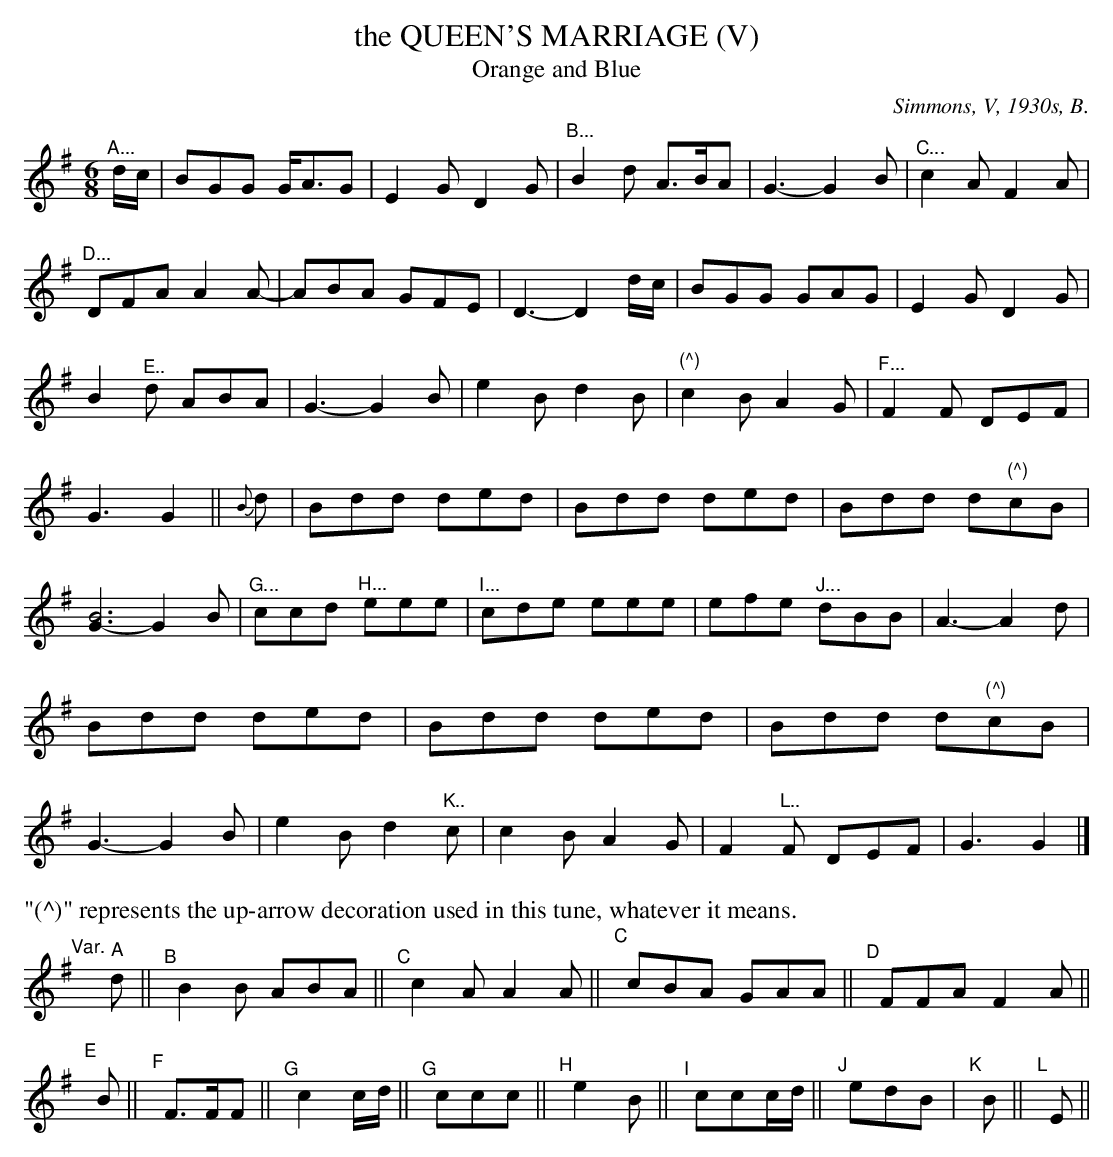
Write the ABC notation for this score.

X:1
T: the QUEEN'S MARRIAGE (V)
T: Orange and Blue
O: Simmons, V, 1930s, B.
M: 6/8
L: 1/8
K: G
"^A..."d/c/ |\
BGG G<AG | E2G D2G | "^B..."B2d A>BA | G3- G2B | "^C..."c2A F2A | "^D..."DFA A2A- |
ABA GFE | D3- D2d/c/ | BGG GAG | E2G D2G | B2"^E.."d ABA | G3- G2B | e2B d2B |
"(^)"c2B A2G | "^F..."F2F DEF | G3 G2 || {B}d | Bdd ded | Bdd ded | Bdd d"(^)"cB | [G3-B6]G2B |
"^G..."ccd "^H..."eee | "^I..."cde eee | efe "^J..."dBB | A3- A2d | Bdd ded | Bdd ded | Bdd d"(^)"cB |
G3- G2B | e2B d2"^K.."c | c2B A2G | F2"^L.."F DEF | G3 G2 |]
%%text "(^)" represents the up-arrow decoration used in this tune, whatever it means.
"^Var."y3\
"A"d || "^B"y B2B ABA || "^C"y c2A A2A || "^C"y cBA GAA ||\
"^D"y FFA F2A || "^E"y B || "^F"y F>FF || "^G"y c2c/d/ ||\
"^G"y ccc || "^H"y e2B || "^I"y ccc/d/ || "^J"y edB | "^K"y B || "^L"y E ||
